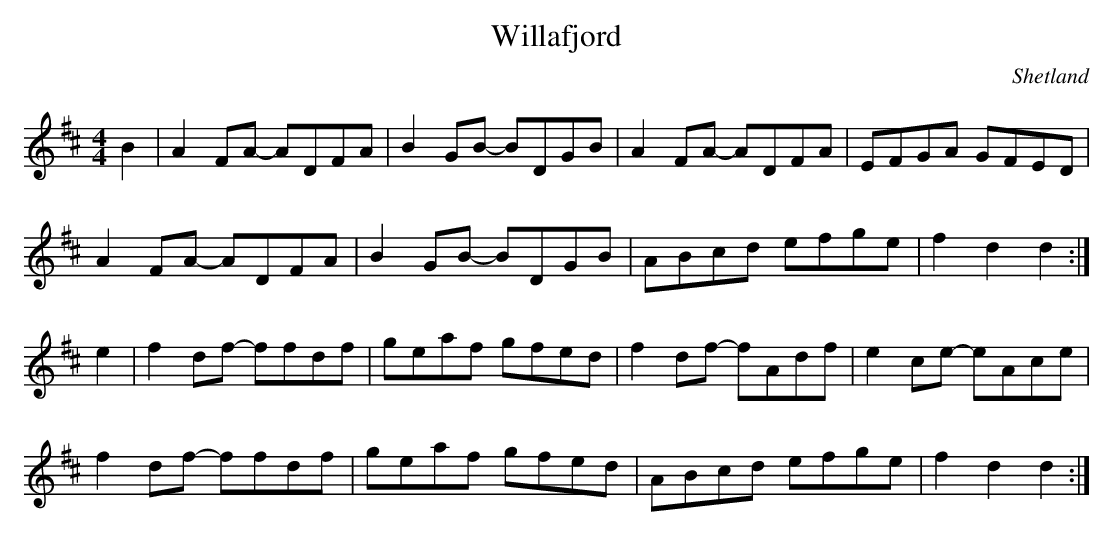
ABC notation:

X:1
T:Willafjord
O:Shetland
M:4/4
L:1/8
K:D
B2|A2 FA- ADFA|B2 GB- BDGB|A2 FA- ADFA|EFGA GFED|
A2 FA- ADFA|B2 GB- BDGB|ABcd efge|f2 d2 d2:|]
e2|f2 df- ffdf|geaf gfed|f2 df- fAdf|e2 ce- eAce|
f2 df- ffdf|geaf gfed|ABcd efge|f2 d2 d2:|]
